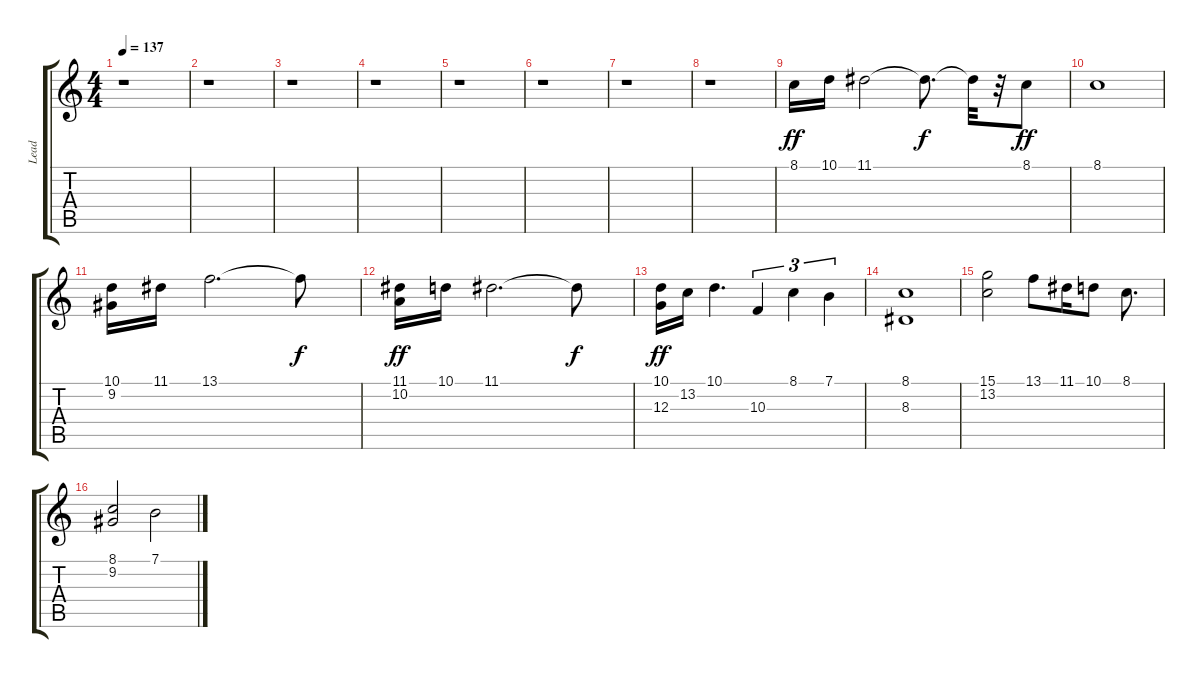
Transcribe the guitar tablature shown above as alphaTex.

\track ("Lead" "Lead") {instrument lead2sawtooth}
\staff {score tabs}
\tuning (E4 B3 G3 D3 A2 E2) {hide}
\ts (4 4)
\tempo 137
\clef g2
\ks c
r.1{dy ff} |
r.1 |
r.1 |
r.1 |
r.1 |
r.1 |
r.1 |
r.1 |
8.1.16{volume 12 instrument lead1square} 10.1.16 11.1.2 11.1{t}.8{d dy f} 11.1{t}.32 r.32 8.1.8{dy ff} |
8.1.1 |
(10.1 9.2).16 11.1.16 13.1.2{d} 13.1{t}.8{dy f} |
(11.1 10.2).16{dy ff} 10.1.16 11.1.2{d} 11.1{t}.8{dy f} |
(10.1 12.3).16{dy ff} 13.2.16 10.1.4{d} 10.3.4{tu (3 2)} 8.1.4{tu (3 2)} 7.1.4{tu (3 2)} |
(8.1 8.3).1 |
(15.1 13.2).2{volume 13 instrument lead2sawtooth} 13.1.8 11.1.16 10.1.8 8.1.8{d} |
(8.1 9.2).2 7.1.2
